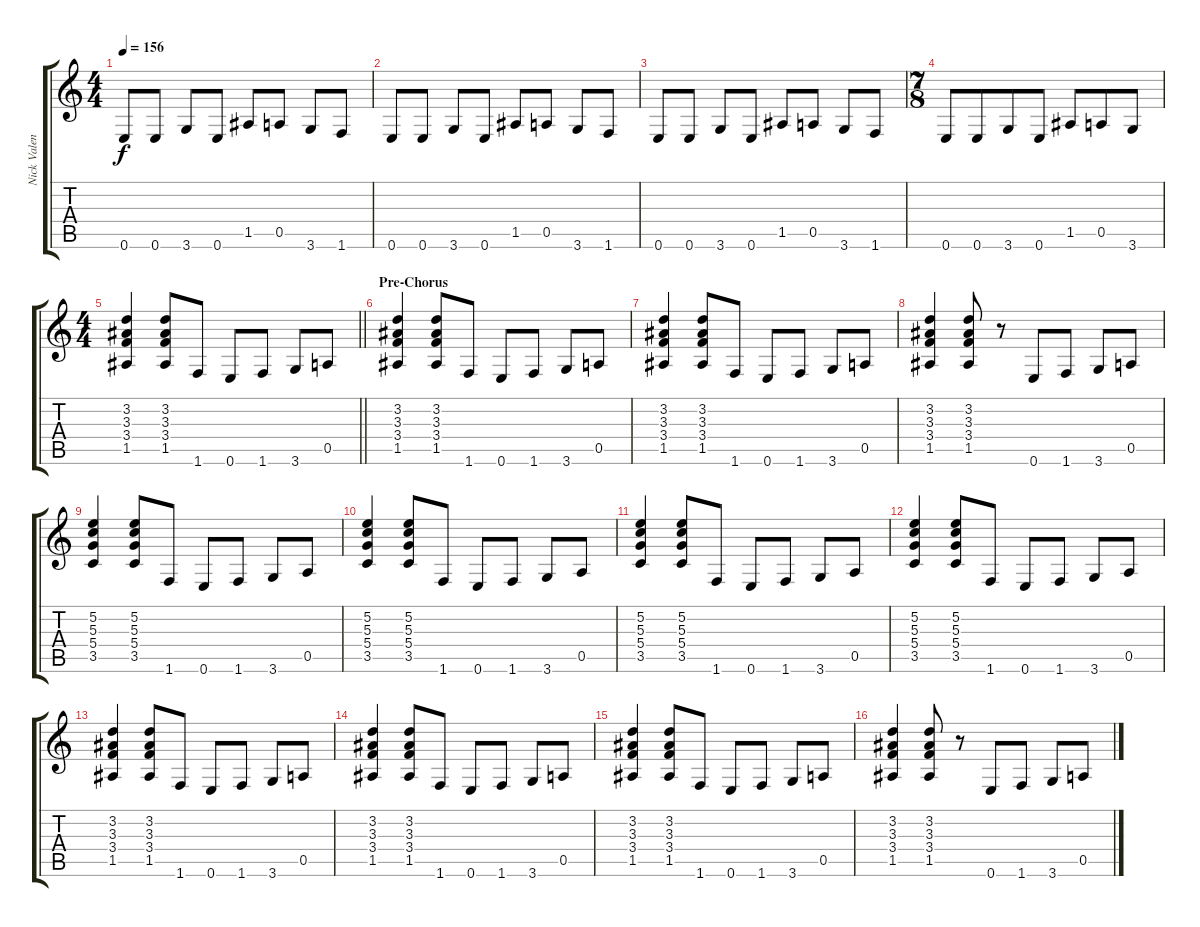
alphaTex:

\track ("Nick Valensi (Lead Guitar)" "Nick Valen") {instrument overdrivenguitar}
\staff {score tabs}
\tuning (E4 B3 G3 D3 A2 E2) {hide}
\ts (4 4)
\tempo 156
\clef g2
\ks c
0.6.8{dy f} 0.6.8 3.6.8 0.6.8 1.5.8 0.5.8 3.6.8 1.6.8 |
0.6.8 0.6.8 3.6.8 0.6.8 1.5.8 0.5.8 3.6.8 1.6.8 |
0.6.8 0.6.8 3.6.8 0.6.8 1.5.8 0.5.8 3.6.8 1.6.8 |
\ts (7 8)
0.6.8 0.6.8 3.6.8 0.6.8 1.5.8 0.5.8 3.6.8 |
\ts (4 4)
\barLineRight lightlight
(3.2 3.3 3.4 1.5).4 (3.2 3.3 3.4 1.5).8 1.6.8 0.6.8 1.6.8 3.6.8 0.5.8 |
\section ("" "Pre-Chorus")
(3.2 3.3 3.4 1.5).4 (3.2 3.3 3.4 1.5).8 1.6.8 0.6.8 1.6.8 3.6.8 0.5.8 |
(3.2 3.3 3.4 1.5).4 (3.2 3.3 3.4 1.5).8 1.6.8 0.6.8 1.6.8 3.6.8 0.5.8 |
(3.2 3.3 3.4 1.5).4 (3.2 3.3 3.4 1.5).8 r.8 0.6.8 1.6.8 3.6.8 0.5.8 |
(5.2 5.3 5.4 3.5).4 (5.2 5.3 5.4 3.5).8 1.6.8 0.6.8 1.6.8 3.6.8 0.5.8 |
(5.2 5.3 5.4 3.5).4 (5.2 5.3 5.4 3.5).8 1.6.8 0.6.8 1.6.8 3.6.8 0.5.8 |
(5.2 5.3 5.4 3.5).4 (5.2 5.3 5.4 3.5).8 1.6.8 0.6.8 1.6.8 3.6.8 0.5.8 |
(5.2 5.3 5.4 3.5).4 (5.2 5.3 5.4 3.5).8 1.6.8 0.6.8 1.6.8 3.6.8 0.5.8 |
(3.2 3.3 3.4 1.5).4 (3.2 3.3 3.4 1.5).8 1.6.8 0.6.8 1.6.8 3.6.8 0.5.8 |
(3.2 3.3 3.4 1.5).4 (3.2 3.3 3.4 1.5).8 1.6.8 0.6.8 1.6.8 3.6.8 0.5.8 |
(3.2 3.3 3.4 1.5).4 (3.2 3.3 3.4 1.5).8 1.6.8 0.6.8 1.6.8 3.6.8 0.5.8 |
(3.2 3.3 3.4 1.5).4 (3.2 3.3 3.4 1.5).8 r.8 0.6.8 1.6.8 3.6.8 0.5.8
